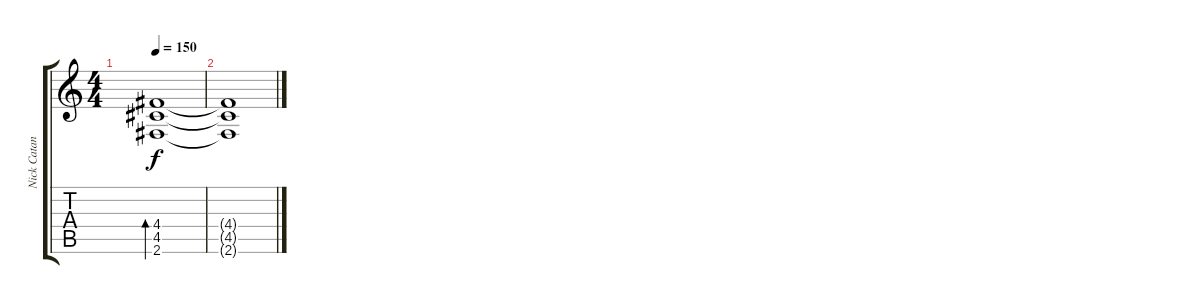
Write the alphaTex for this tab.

\track ("Nick Catanese (Rhythm Guitar)" "Nick Catan") {instrument acousticguitarsteel}
\staff {score tabs}
\tuning (E4 B3 G3 D3 A2 E2) {hide}
\ts (4 4)
\tempo 150
\clef g2
\ks c
(4.4 4.5 2.6).1{bd 480 dy f} |
(4.4{t} 4.5{t} 2.6{t}).1{volume 0}
